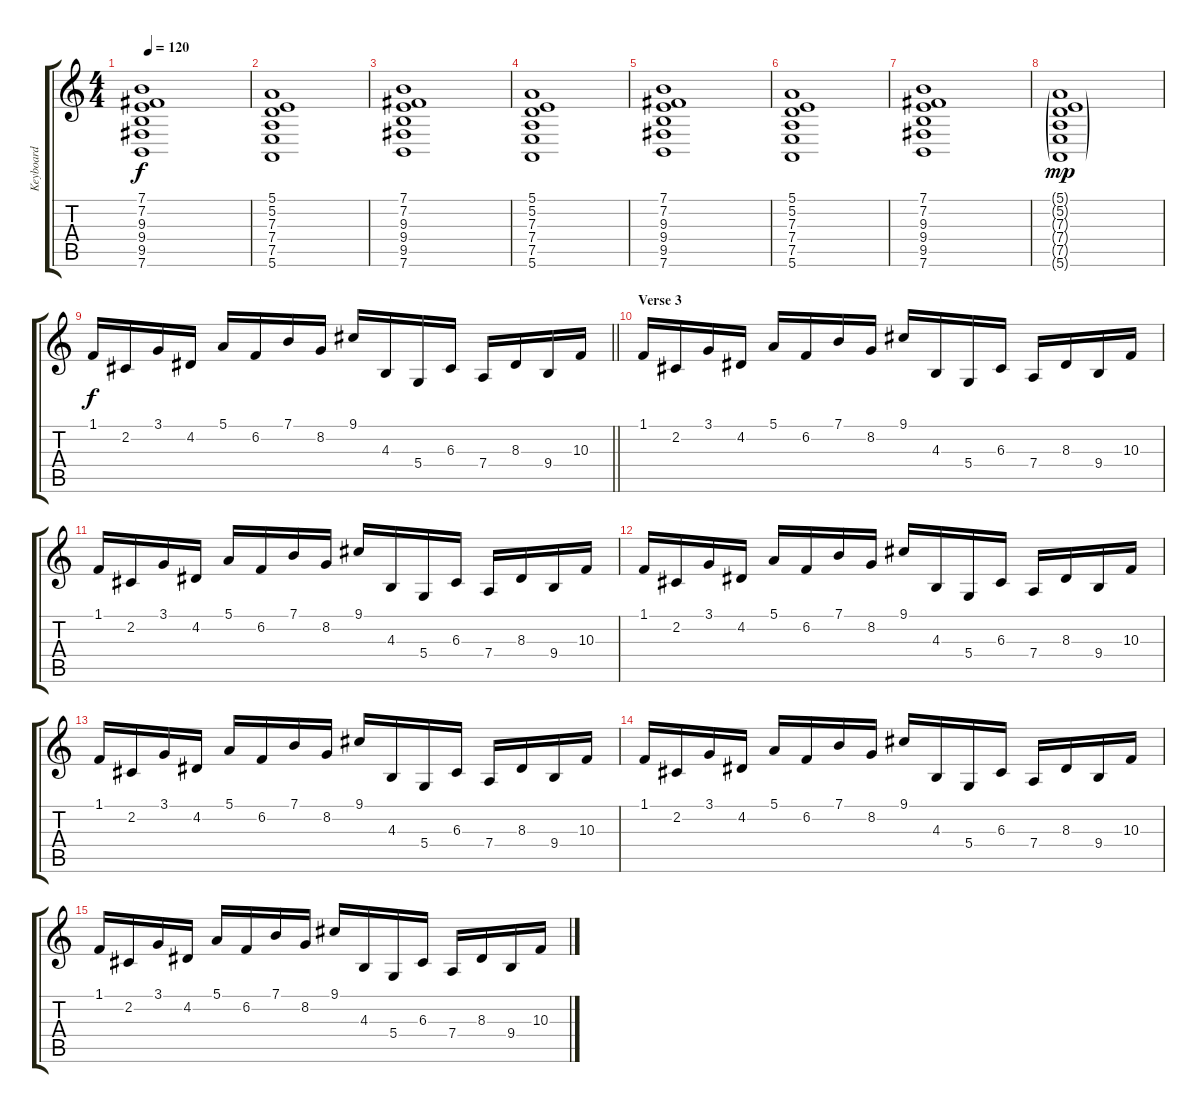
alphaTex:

\track ("Keyboard" "Keyboard") {instrument lead4chiff}
\staff {score tabs}
\tuning (E4 B3 G3 D3 A2 E2) {hide}
\ts (4 4)
\tempo 120
\clef g2
\ks c
(7.1 7.2 9.3 9.4 9.5 7.6).1{dy f} |
(5.1 5.2 7.3 7.4 7.5 5.6).1 |
(7.1 7.2 9.3 9.4 9.5 7.6).1 |
(5.1 5.2 7.3 7.4 7.5 5.6).1 |
(7.1 7.2 9.3 9.4 9.5 7.6).1 |
(5.1 5.2 7.3 7.4 7.5 5.6).1 |
(7.1 7.2 9.3 9.4 9.5 7.6).1 |
(5.1{g} 5.2{g} 7.3{g} 7.4{g} 7.5{g} 5.6{g}).1{dy mp} |
\barLineRight lightlight
1.1.16{dy f} 2.2.16 3.1.16 4.2.16 5.1.16 6.2.16 7.1.16 8.2.16 9.1.16 4.3.16 5.4.16 6.3.16 7.4.16 8.3.16 9.4.16 10.3.16 |
\section ("" "Verse 3")
1.1.16 2.2.16 3.1.16 4.2.16 5.1.16 6.2.16 7.1.16 8.2.16 9.1.16 4.3.16 5.4.16 6.3.16 7.4.16 8.3.16 9.4.16 10.3.16 |
1.1.16 2.2.16 3.1.16 4.2.16 5.1.16 6.2.16 7.1.16 8.2.16 9.1.16 4.3.16 5.4.16 6.3.16 7.4.16 8.3.16 9.4.16 10.3.16 |
1.1.16 2.2.16 3.1.16 4.2.16 5.1.16 6.2.16 7.1.16 8.2.16 9.1.16 4.3.16 5.4.16 6.3.16 7.4.16 8.3.16 9.4.16 10.3.16 |
1.1.16 2.2.16 3.1.16 4.2.16 5.1.16 6.2.16 7.1.16 8.2.16 9.1.16 4.3.16 5.4.16 6.3.16 7.4.16 8.3.16 9.4.16 10.3.16 |
1.1.16 2.2.16 3.1.16 4.2.16 5.1.16 6.2.16 7.1.16 8.2.16 9.1.16 4.3.16 5.4.16 6.3.16 7.4.16 8.3.16 9.4.16 10.3.16 |
1.1.16 2.2.16 3.1.16 4.2.16 5.1.16 6.2.16 7.1.16 8.2.16 9.1.16 4.3.16 5.4.16 6.3.16 7.4.16 8.3.16 9.4.16 10.3.16
